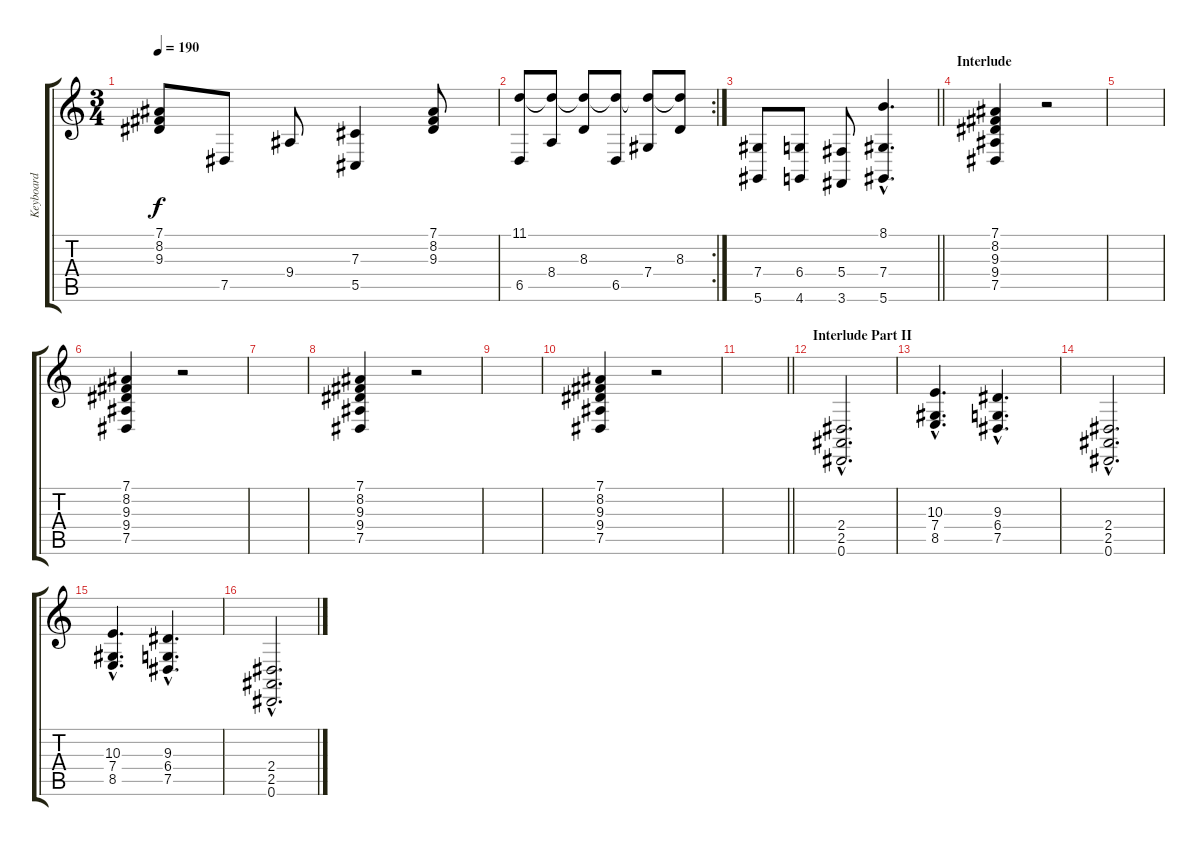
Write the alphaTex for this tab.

\track ("Keyboard" "Keyboard") {instrument stringensemble1}
\staff {score tabs}
\tuning (Eb4 Bb3 Gb3 Db3 Ab2 Eb2) {hide}
\ts (3 4)
\tempo 190
\clef g2
\ks c
(7.1 8.2 9.3).8{dy f} 7.5.8 9.4.8 (7.3 5.5).4 (7.1 8.2 9.3).8 |
\rc 2
(11.1 6.5).8 (11.1{t} 8.4).8 (11.1{t} 8.3).8 (11.1{t} 6.5).8 (11.1{t} 7.4).8 (11.1{t} 8.3).8 |
\barLineRight lightlight
(7.4 5.6).8 (6.4 4.6).8 (5.4 3.6).8 (8.1{hac} 7.4{hac} 5.6{hac}).4{d} |
\section ("" "Interlude")
(7.1 8.2 9.3 9.4 7.5).4 r.2 |
|
(7.1 8.2 9.3 9.4 7.5).4 r.2 |
|
(7.1 8.2 9.3 9.4 7.5).4 r.2 |
|
(7.1 8.2 9.3 9.4 7.5).4 r.2 |
\barLineRight lightlight
|
\section ("" "Interlude Part II")
(2.4{hac} 2.5{hac} 0.6{hac}).2{d} |
(10.3{hac} 7.4{hac} 8.5{hac}).4{d} (9.3{hac} 6.4{hac} 7.5{hac}).4{d} |
(2.4{hac} 2.5{hac} 0.6{hac}).2{d} |
(10.3{hac} 7.4{hac} 8.5{hac}).4{d} (9.3{hac} 6.4{hac} 7.5{hac}).4{d} |
(2.4{hac} 2.5{hac} 0.6{hac}).2{d}
